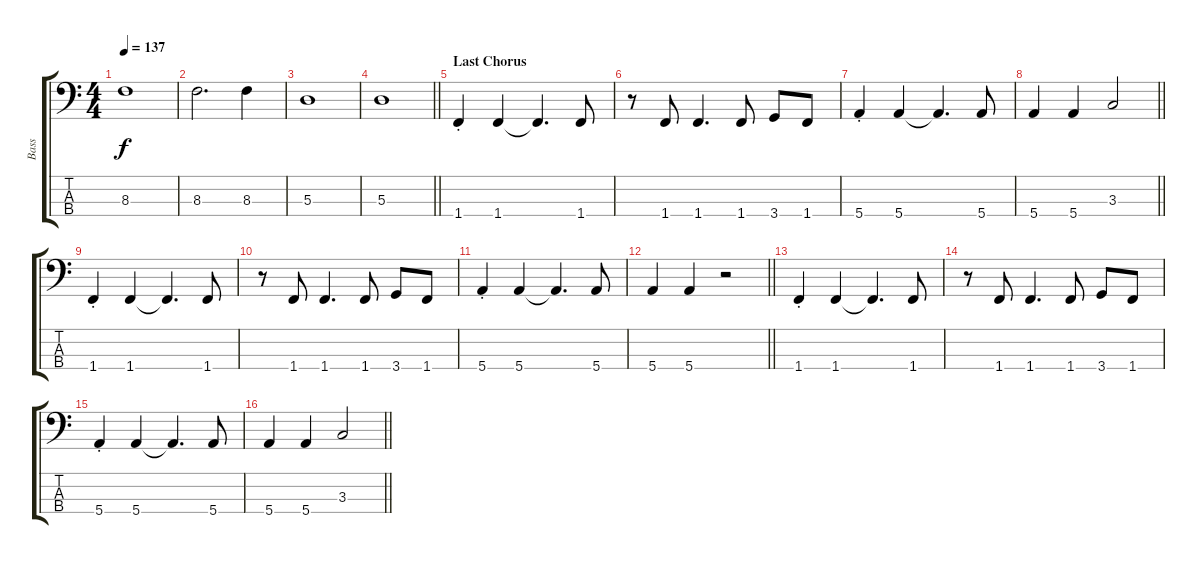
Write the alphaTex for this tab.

\track ("Bass" "Bass") {instrument electricbassfinger}
\staff {score tabs}
\tuning (G2 D2 A1 E1) {hide}
\ts (4 4)
\tempo 137
\clef f4
\ks c
8.3.1{dy f} |
8.3.2{d} 8.3.4 |
5.3.1 |
\barLineRight lightlight
5.3.1 |
\section ("" "Last Chorus")
1.4{st}.4 1.4.4 1.4{t}.4{d} 1.4.8 |
r.8 1.4.8 1.4.4{d} 1.4.8 3.4.8 1.4.8 |
5.4{st}.4 5.4.4 5.4{t}.4{d} 5.4.8 |
\barLineRight lightlight
5.4.4 5.4.4 3.3.2 |
1.4{st}.4 1.4.4 1.4{t}.4{d} 1.4.8 |
r.8 1.4.8 1.4.4{d} 1.4.8 3.4.8 1.4.8 |
5.4{st}.4 5.4.4 5.4{t}.4{d} 5.4.8 |
\barLineRight lightlight
5.4.4 5.4.4 r.2 |
1.4{st}.4 1.4.4 1.4{t}.4{d} 1.4.8 |
r.8 1.4.8 1.4.4{d} 1.4.8 3.4.8 1.4.8 |
5.4{st}.4 5.4.4 5.4{t}.4{d} 5.4.8 |
\barLineRight lightlight
5.4.4 5.4.4 3.3.2
